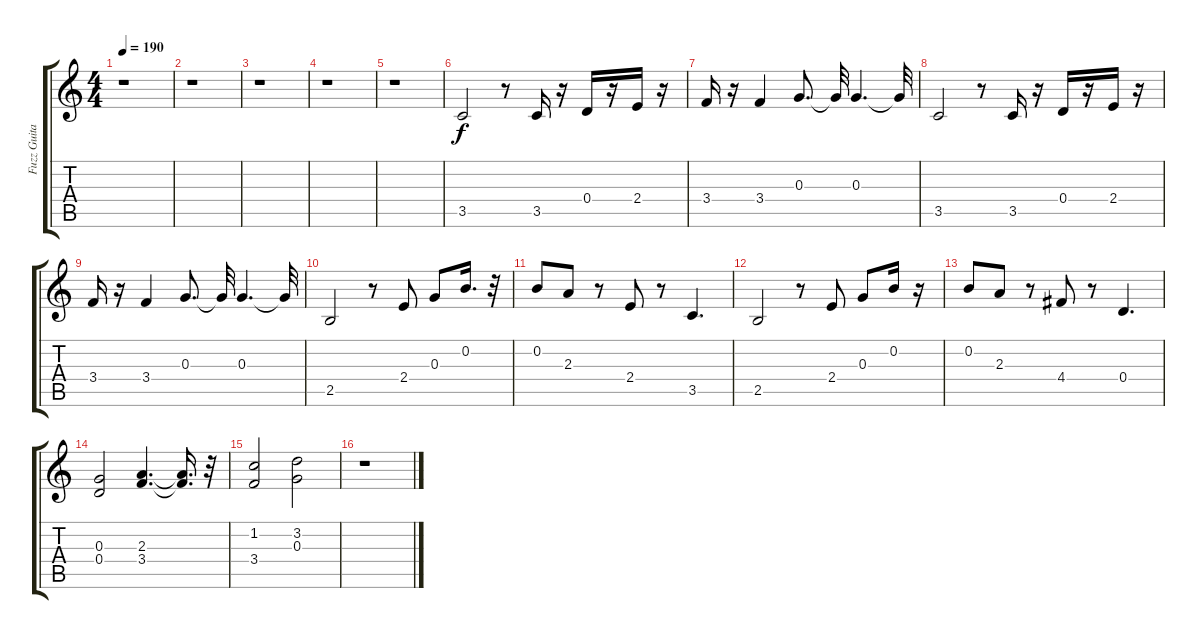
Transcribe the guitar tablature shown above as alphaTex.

\track ("Fuzz Guitar" "Fuzz Guita") {instrument overdrivenguitar}
\staff {score tabs}
\tuning (E4 B3 G3 D3 A2 E2) {hide}
\ts (4 4)
\tempo 190
\clef g2
\ks c
r.1{dy f} |
r.1 |
r.1 |
r.1 |
r.1 |
3.5.2 r.8 3.5.16 r.16 0.4.16 r.16 2.4.16 r.16 |
3.4.16 r.16 3.4.4 0.3.8{d} 0.3{t}.32 0.3.4{d} 0.3{t}.32 |
3.5.2 r.8 3.5.16 r.16 0.4.16 r.16 2.4.16 r.16 |
3.4.16 r.16 3.4.4 0.3.8{d} 0.3{t}.32 0.3.4{d} 0.3{t}.32 |
2.5.2 r.8 2.4.8 0.3.8 0.2.16{d} r.32 |
0.2.8 2.3.8 r.8 2.4.8 r.8 3.5.4{d} |
2.5.2 r.8 2.4.8 0.3.8 0.2.16 r.16 |
0.2.8 2.3.8 r.8 4.4.8 r.8 0.4.4{d} |
(0.3 0.4).2 (2.3 3.4).4{d} (2.3{t} 3.4{t}).16{d} r.32 |
(1.2 3.4).2 (3.2 0.3).2 |
r.1
